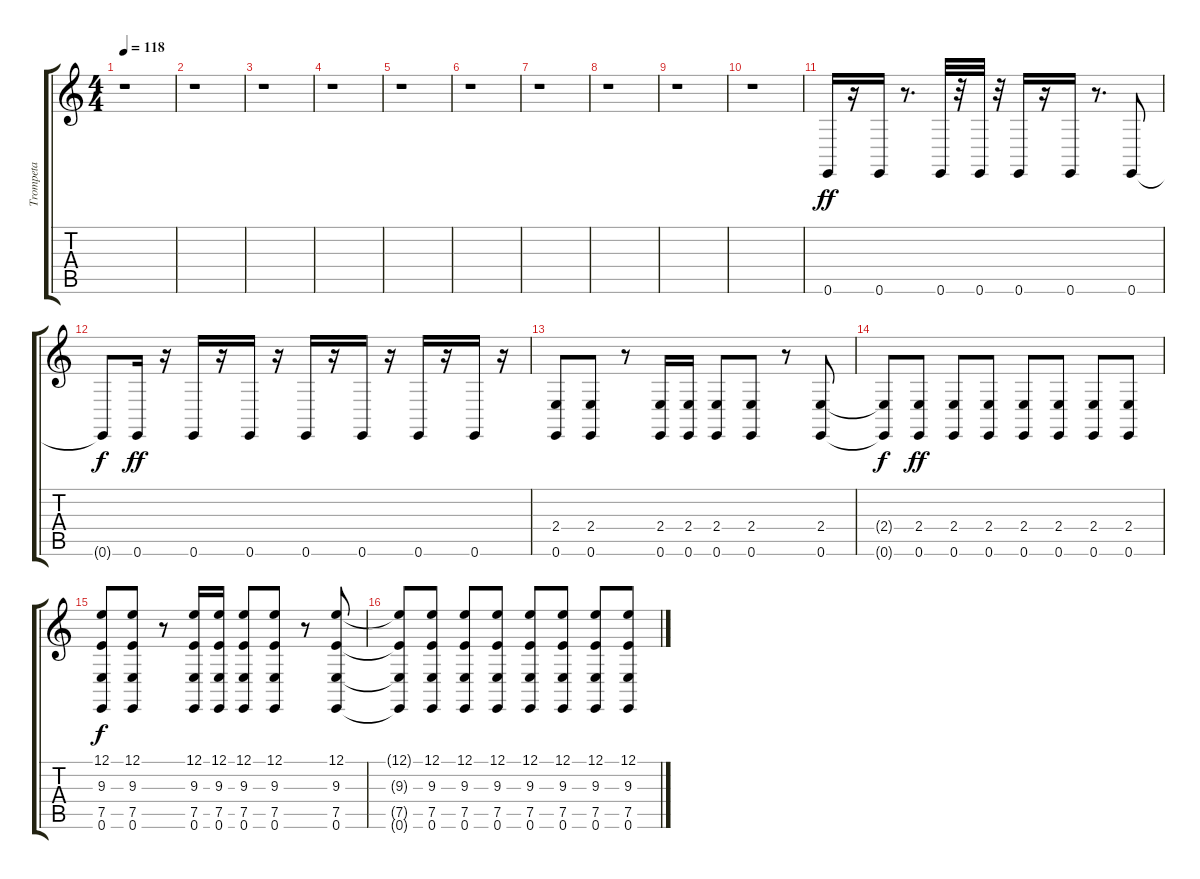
\track ("Trompeta" "Trompeta") {instrument trombone}
\staff {score tabs}
\tuning (E4 B3 G3 D3 A2 E2) {hide}
\ts (4 4)
\tempo 118
\clef g2
\ks c
r.1{dy f} |
r.1 |
r.1 |
r.1 |
r.1 |
r.1 |
r.1 |
r.1 |
r.1 |
r.1 |
0.6.16{dy ff} r.16 0.6.16 r.8{d} 0.6.32 r.32 0.6.32 r.32 0.6.16 r.16 0.6.16 r.8{d} 0.6.8 |
0.6{t}.8{dy f} 0.6.16{dy ff} r.16 0.6.16 r.16 0.6.16 r.16 0.6.16 r.16 0.6.16 r.16 0.6.16 r.16 0.6.16 r.16 |
(2.4 0.6).8 (2.4 0.6).8 r.8 (2.4 0.6).16 (2.4 0.6).16 (2.4 0.6).8 (2.4 0.6).8 r.8 (2.4 0.6).8 |
(2.4{t} 0.6{t}).8{dy f} (2.4 0.6).8{dy ff} (2.4 0.6).8 (2.4 0.6).8 (2.4 0.6).8 (2.4 0.6).8 (2.4 0.6).8 (2.4 0.6).8 |
(12.1 9.3 7.5 0.6).8{dy f} (12.1 9.3 7.5 0.6).8 r.8 (12.1 9.3 7.5 0.6).16 (12.1 9.3 7.5 0.6).16 (12.1 9.3 7.5 0.6).8 (12.1 9.3 7.5 0.6).8 r.8 (12.1 9.3 7.5 0.6).8 |
(12.1{t} 9.3{t} 7.5{t} 0.6{t}).8 (12.1 9.3 7.5 0.6).8 (12.1 9.3 7.5 0.6).8 (12.1 9.3 7.5 0.6).8 (12.1 9.3 7.5 0.6).8 (12.1 9.3 7.5 0.6).8 (12.1 9.3 7.5 0.6).8 (12.1 9.3 7.5 0.6).8
